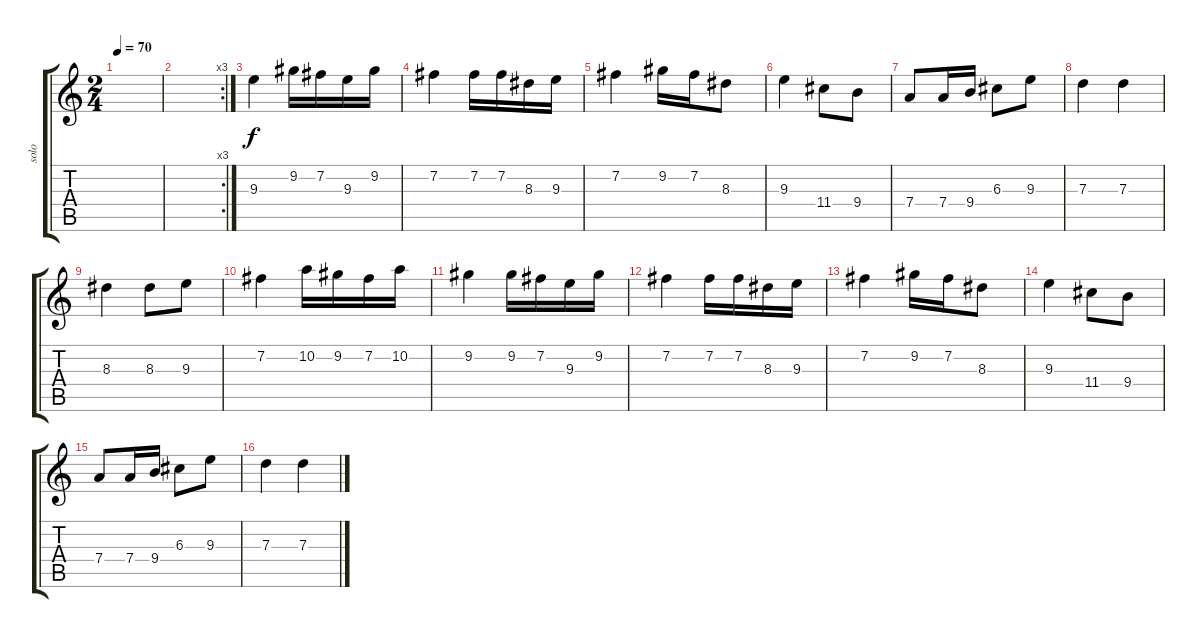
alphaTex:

\track ("solo" "solo") {instrument acousticguitarsteel}
\staff {score tabs}
\tuning (E4 B3 G3 D3 A2 E2) {hide}
\ts (2 4)
\tempo 70
\clef g2
\ks c
|
\rc 3
|
9.3.4 9.2.16 7.2.16 9.3.16 9.2.16 |
7.2.4 7.2.16 7.2.16 8.3.16 9.3.16 |
7.2.4 9.2.16 7.2.16 8.3.8 |
9.3.4 11.4.8 9.4.8 |
7.4.8 7.4.16 9.4.16 6.3.8 9.3.8 |
7.3.4 7.3.4 |
8.3.4 8.3.8 9.3.8 |
7.2.4 10.2.16 9.2.16 7.2.16 10.2.16 |
9.2.4 9.2.16 7.2.16 9.3.16 9.2.16 |
7.2.4 7.2.16 7.2.16 8.3.16 9.3.16 |
7.2.4 9.2.16 7.2.16 8.3.8 |
9.3.4 11.4.8 9.4.8 |
7.4.8 7.4.16 9.4.16 6.3.8 9.3.8 |
7.3.4 7.3.4
